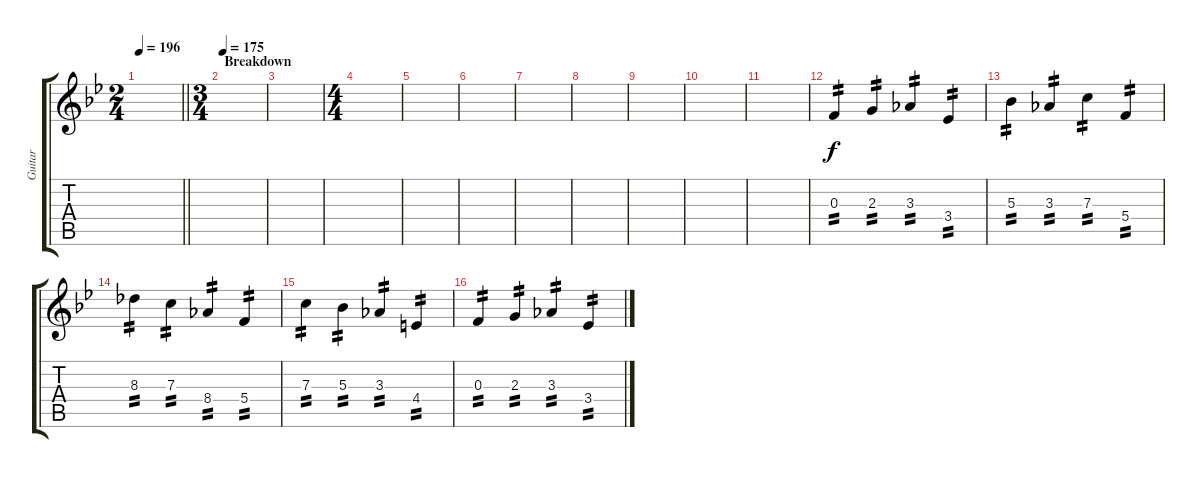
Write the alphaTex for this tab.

\track ("Guitar" "Guitar") {instrument distortionguitar}
\staff {score tabs}
\tuning (D4 A3 F3 C3 G2 C2) {hide}
\ts (2 4)
\tempo 196
\clef g2
\barLineRight lightlight
\ks bb
|
\ts (3 4)
\section ("" "Breakdown")
\tempo 175
|
|
\ts (4 4)
|
|
|
|
|
|
|
|
0.3.4{tp 2} 2.3.4{tp 2} 3.3.4{tp 2} 3.4.4{tp 2} |
5.3.4{tp 2} 3.3.4{tp 2} 7.3.4{tp 2} 5.4.4{tp 2} |
8.3.4{tp 2} 7.3.4{tp 2} 8.4.4{tp 2} 5.4.4{tp 2} |
7.3.4{tp 2} 5.3.4{tp 2} 3.3.4{tp 2} 4.4.4{tp 2} |
0.3.4{tp 2} 2.3.4{tp 2} 3.3.4{tp 2} 3.4.4{tp 2}
